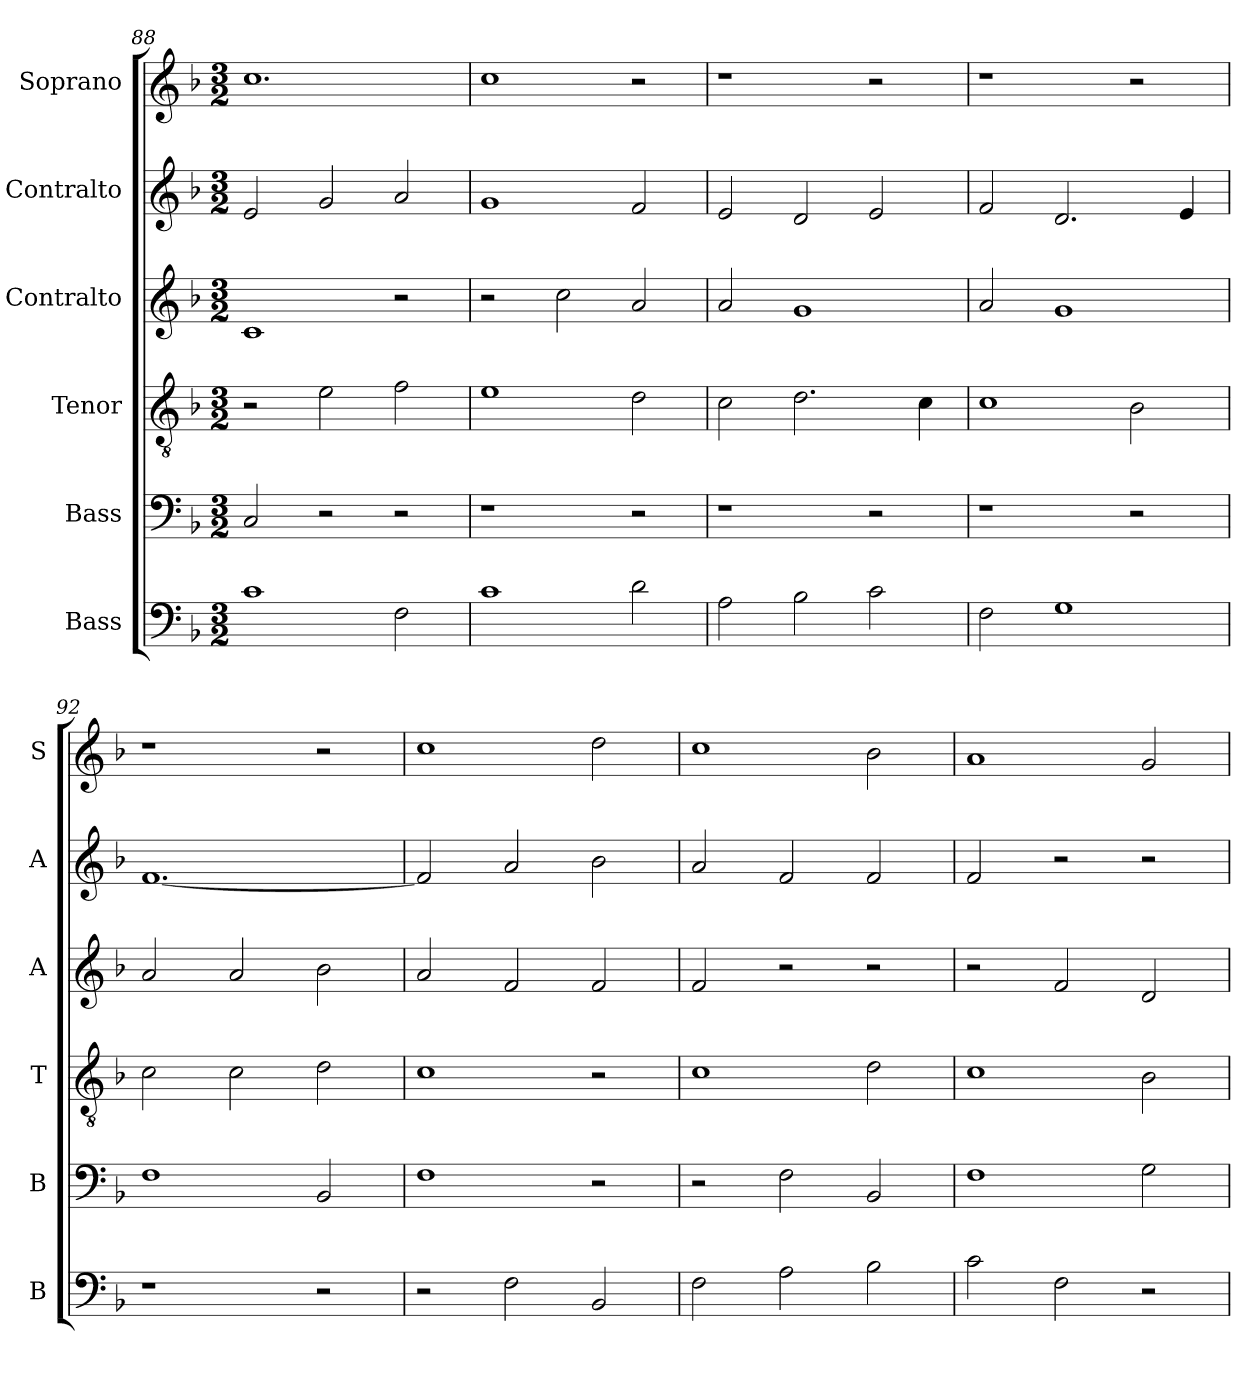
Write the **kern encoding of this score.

**kern	**kern	**kern	**kern	**kern	**kern
*part6	*part5	*part4	*part3	*part2	*part1
*staff6	*staff5	*staff4	*staff3	*staff2	*staff1
*I"Bass	*I"Bass	*I"Tenor	*I"Contralto	*I"Contralto	*I"Soprano
*I'B	*I'B	*I'T	*I'A	*I'A	*I'S
*clefF4	*clefF4	*clefGv2	*clefG2	*clefG2	*clefG2
*k[b-]	*k[b-]	*k[b-]	*k[b-]	*k[b-]	*k[b-]
*F:ion	*F:ion	*F:ion	*F:ion	*F:ion	*F:ion
*M3/2	*M3/2	*M3/2	*M3/2	*M3/2	*M3/2
=88	=88	=88	=88	=88	=88
1c	2C	2r	1c	2e	1.cc
.	2r	2e	.	2g	.
2F	2r	2f	2r	2a	.
=89	=89	=89	=89	=89	=89
1c	1r	1e	2r	1g	1cc
.	.	.	2cc	.	.
2d	2r	2d	2a	2f	2r
=90	=90	=90	=90	=90	=90
2A	1r	2c	2a	2e	1r
2B-	.	2.d	1g	2d	.
2c	2r	.	.	2e	2r
.	.	4c	.	.	.
=91	=91	=91	=91	=91	=91
2F	1r	1c	2a	2f	1r
1G	.	.	1g	2.d	.
.	2r	2B-	.	.	2r
.	.	.	.	4e	.
=92	=92	=92	=92	=92	=92
1r	1F	2c	2a	[1.f	1r
.	.	2c	2a	.	.
2r	2BB-	2d	2b-	.	2r
=93	=93	=93	=93	=93	=93
2r	1F	1c	2a	2f]	1cc
2F	.	.	2f	2a	.
2BB-	2r	2r	2f	2b-	2dd
=94	=94	=94	=94	=94	=94
2F	2r	1c	2f	2a	1cc
2A	2F	.	2r	2f	.
2B-	2BB-	2d	2r	2f	2b-
=95	=95	=95	=95	=95	=95
2c	1F	1c	2r	2f	1a
2F	.	.	2f	2r	.
2r	2G	2B-	2d	2r	2g
=	=	=	=	=	=
*-	*-	*-	*-	*-	*-
